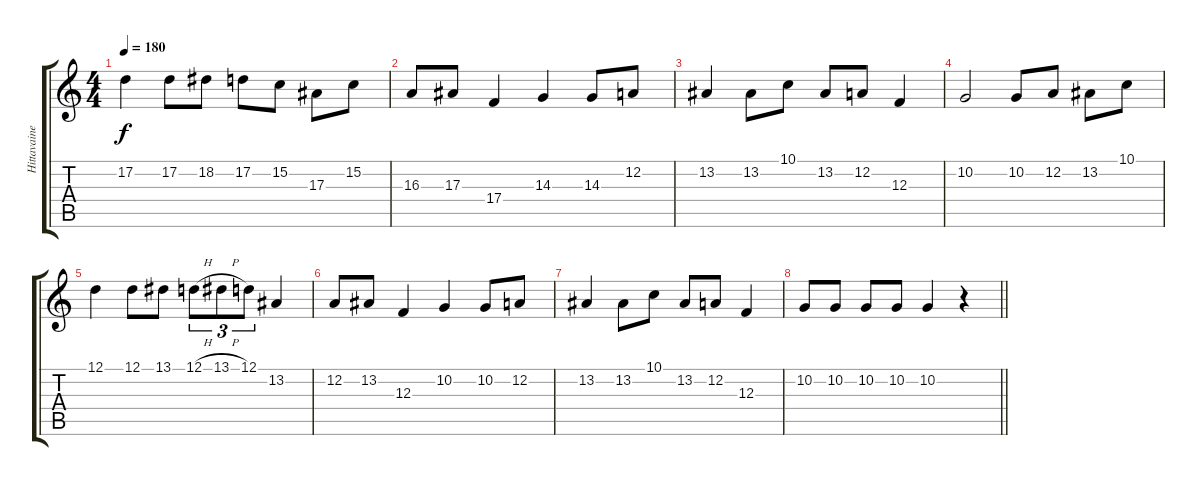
\track ("Hittavainen" "Hittavaine") {instrument violin}
\staff {score tabs}
\tuning (D4 A3 F3 C3 G2 D2) {hide}
\ts (4 4)
\tempo 180
\clef g2
\ks c
17.2.4{dy f} 17.2.8 18.2.8 17.2.8 15.2.8 17.3.8 15.2.8 |
16.3.8 17.3.8 17.4.4 14.3.4 14.3.8 12.2.8 |
13.2.4 13.2.8 10.1.8 13.2.8 12.2.8 12.3.4 |
10.2.2 10.2.8 12.2.8 13.2.8 10.1.8 |
12.1.4 12.1.8 13.1.8 12.1{h}.8{tu (3 2)} 13.1{h}.8{tu (3 2)} 12.1.8{tu (3 2)} 13.2.4 |
12.2.8 13.2.8 12.3.4 10.2.4 10.2.8 12.2.8 |
13.2.4 13.2.8 10.1.8 13.2.8 12.2.8 12.3.4 |
\barLineRight lightlight
10.2.8 10.2.8 10.2.8 10.2.8 10.2.4 r.4
